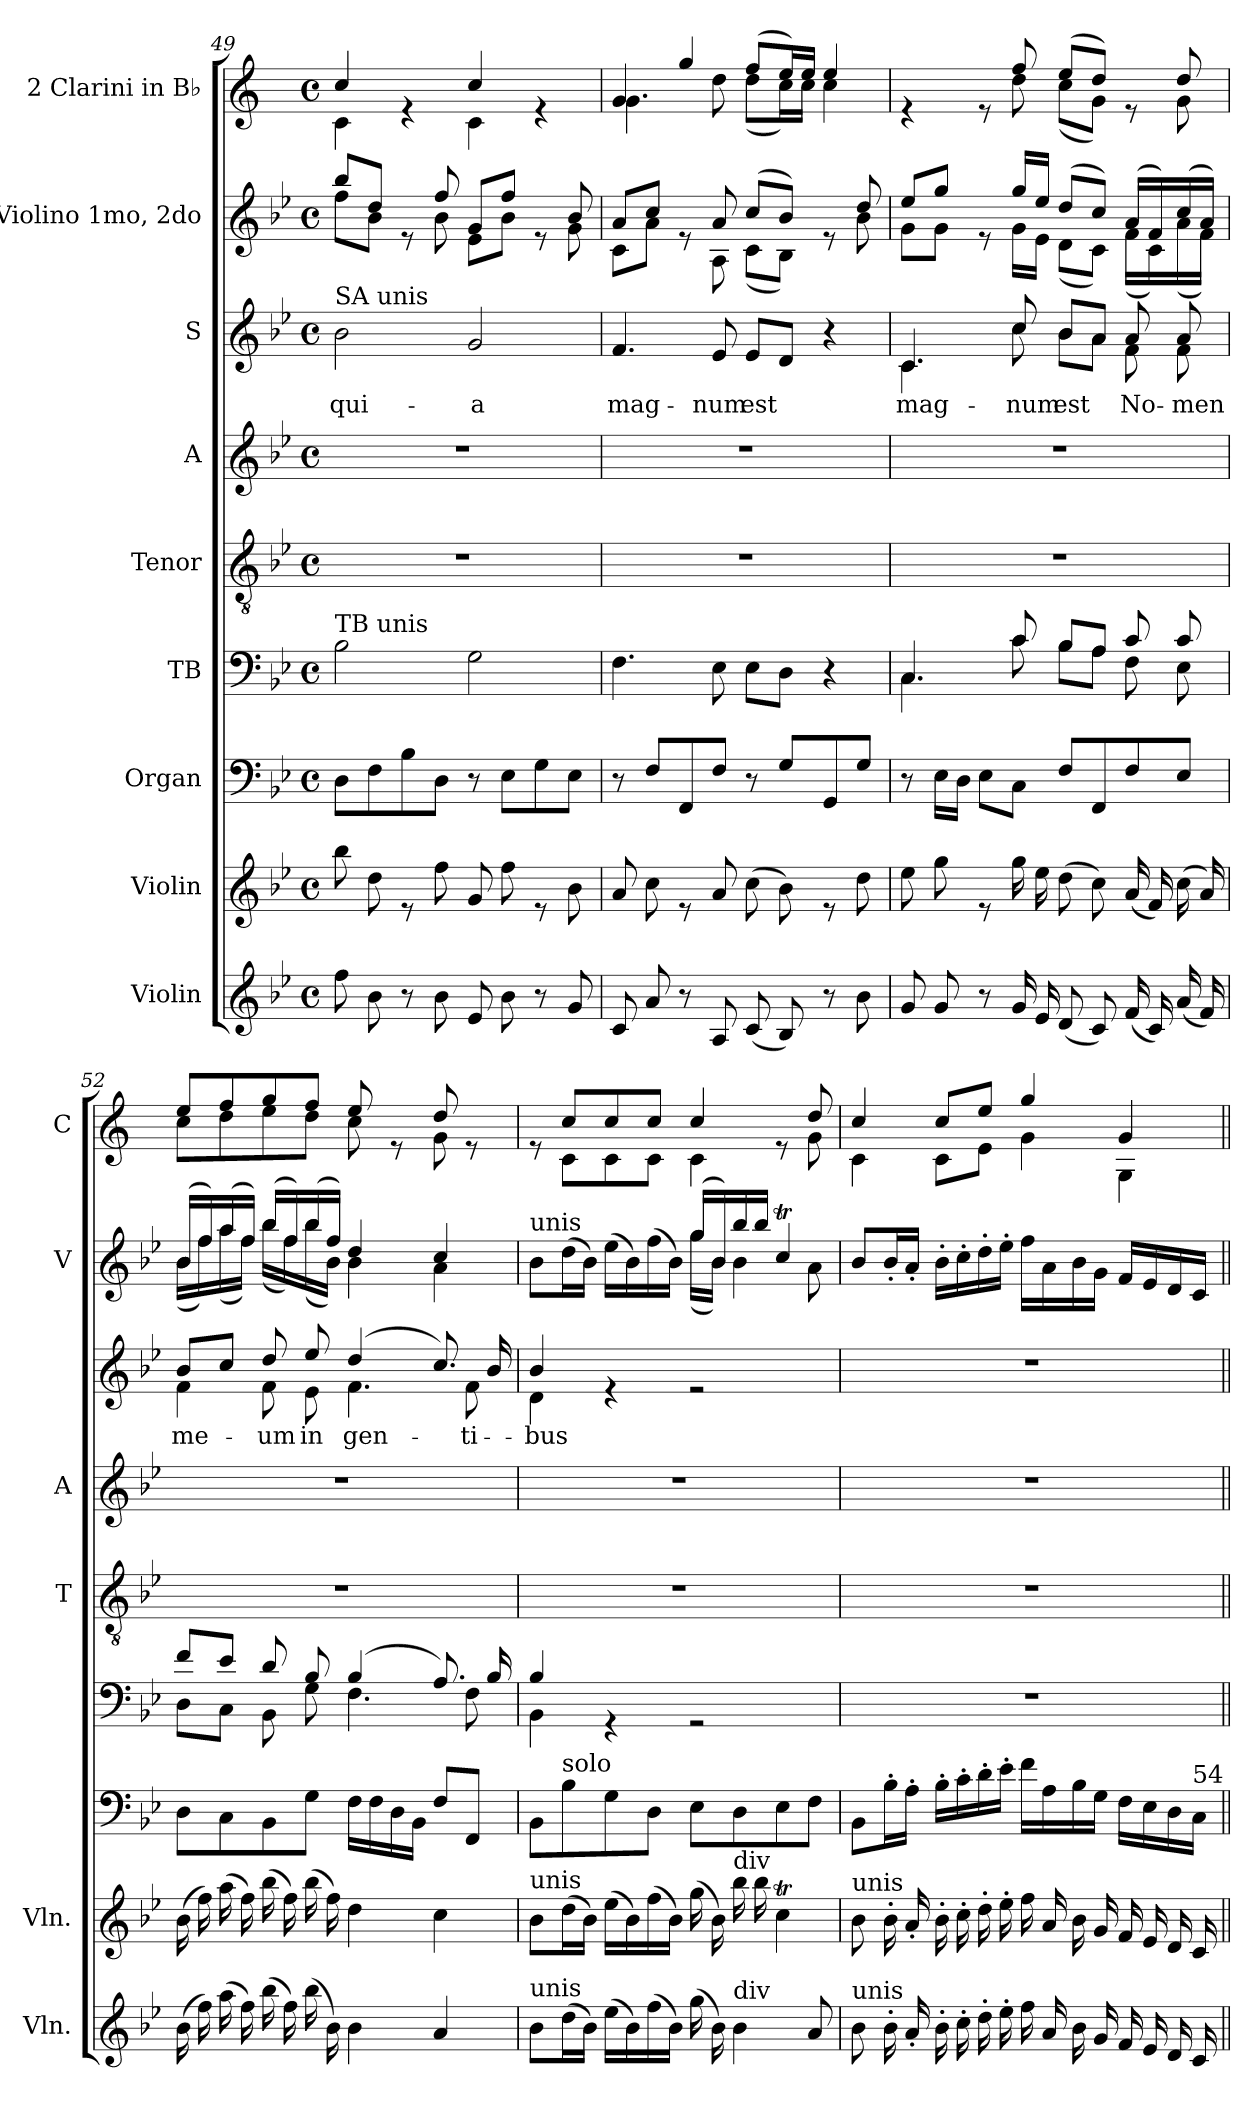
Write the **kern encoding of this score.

**kern	**kern	**kern	**kern	**kern	**kern	**kern	**text	**kern	**kern
*part9	*part8	*part7	*part6	*part5	*part4	*part3	*part3	*part2	*part1
*staff9	*staff8	*staff7	*staff6	*staff5	*staff4	*staff3	*staff3	*staff2	*staff1
*I"Violin	*I"Violin	*I"Organ	*I"TB	*I"Tenor	*I"A	*I"S	*	*I"Violino 1mo, 2do	*I"2 Clarini in B♭
*I'Vln.	*I'Vln.	*	*	*I'T	*I'A	*	*	*I'V	*I'C
!!LO:LB:g=z
*clefG2	*clefG2	*clefF4	*clefF4	*clefGv2	*clefG2	*clefG2	*	*clefG2	*clefG2
*	*	*	*	*	*	*	*	*	*ITrd1c2
*k[b-e-]	*k[b-e-]	*k[b-e-]	*k[b-e-]	*k[b-e-]	*k[b-e-]	*k[b-e-]	*	*k[b-e-]	*k[b-e-]
*M4/4	*M4/4	*M4/4	*M4/4	*M4/4	*M4/4	*M4/4	*	*M4/4	*M4/4
*met(c)	*met(c)	*met(c)	*met(c)	*met(c)	*met(c)	*met(c)	*	*met(c)	*met(c)
=49	=49	=49	=49	=49	=49	=49	=49	=49	=49
!	!	!	!	!	!	!LO:TX:a:t=SA unis	!	!	!
!	!	!	!LO:TX:a:t=TB unis	!	!	!	!	!	!
!	!	!	!	!	!	!	!LO:LY:b	!	!
*	*	*	*	*	*	*	*	*^	*^
8ff\	8bb-\	8D\L	2B-\	1r	1r	2b-\	qui-	8bb-/L	8ff\L	4b-/	4B-\
8b-\	8dd\	8F\	.	.	.	.	.	8dd/J	8b-\J	.	.
8r	8re	8B-\	.	.	.	.	.	8re	8ryy	4re	4ryy
8b-\	8ff\	8D\J	.	.	.	.	.	8ff/	8b-\	.	.
!	!	!	!	!	!	!	!LO:LY:b	!	!	!	!
8e-/	8g/	8r	2G\	.	.	2g/	-a	8g/L	8e-\L	4b-/	4B-\
8b-\	8ff\	8E-\L	.	.	.	.	.	8ff/J	8b-\J	.	.
8r	8re	8G\	.	.	.	.	.	8re	8ryy	4re	4ryy
8g/	8b-\	8E-\J	.	.	.	.	.	8b-/	8g\	.	.
=50	=50	=50	=50	=50	=50	=50	=50	=50	=50	=50	=50
!	!	!	!	!	!	!	!LO:LY:b	!	!	!	!
8c/	8a/	8r	4.F\	1r	1r	4.f/	mag-	8a/L	8c\L	4f/	4.f\
8a/	8cc\	8F/L	.	.	.	.	.	8cc/J	8a\J	.	.
8r	8re	8FF/	.	.	.	.	.	8re	8ryy	4ff/	.
!	!	!	!	!	!	!	!LO:LY:b	!	!	!	!
8A/	8a/	8F/J	8E-\	.	.	8e-/	-num	8a/	8A\	.	8cc\
!	!	!	!	!	!	!	!LO:LY:b	!	!	!	!
(8c/	(8cc\	8r	8E-\L	.	.	8e-/L	est	(8cc/L	(8c\L	(8ee-/L	(8cc\L
8B-/)	8b-\)	8G/L	8D\J	.	.	8d/J	.	8b-/J)	8B-\J)	16dd/L)	16b-\L)
.	.	.	.	.	.	.	.	.	.	16dd/JJ	16b-\JJ
8r	8re	8GG/	4r	.	.	4r	.	8re	8ryy	4dd/	4b-\
8b-\	8dd\	8G/J	.	.	.	.	.	8dd/	8b-\	.	.
=51	=51	=51	=51	=51	=51	=51	=51	=51	=51	=51	=51
*	*	*	*^	*	*	*^	*	*	*	*	*
!	!	!	!	!	!	!	!	!	!LO:LY:b	!	!	!	!
8g/	8ee-\	8r	4.C/	4.C\	1r	1r	4.c/	4.c\	mag-	8ee-/L	8g\L	4re	4.ryy
8g/	8gg\	16E-\LL	.	.	.	.	.	.	.	8gg/J	8g\J	.	.
.	.	16D\JJ	.	.	.	.	.	.	.	.	.	.	.
8r	8re	8E-\L	.	.	.	.	.	.	.	8re	8ryy	8re	.
!	!	!	!	!	!	!	!	!	!LO:LY:b	!	!	!	!
16g/	16gg\	8C\J	8c/	8c\	.	.	8cc/	8cc\	-num	16gg/LL	16g\LL	8ee-/	8cc\
16e-/	16ee-\	.	.	.	.	.	.	.	.	16ee-/JJ	16e-\JJ	.	.
!	!	!	!	!	!	!	!	!	!LO:LY:b	!	!	!	!
(8d/	(8dd\	8F/L	8B-/L	8B-\L	.	.	8b-/L	8b-\L	est	(8dd/L	(8d\L	(8dd/L	(8b-\L
8c/)	8cc\)	8FF/	8A/J	8A\J	.	.	8a/J	8a\J	.	8cc/J)	8c\J)	8cc/J)	8f\J)
!	!	!	!	!	!	!	!	!	!LO:LY:b	!	!	!	!
(16f/	(16a/	8F/	8c/	8F\	.	.	8a/	8f\	No-	(16a/LL	(16f\LL	8re	8ryy
16c/)	16f/)	.	.	.	.	.	.	.	.	16f/)	16c\)	.	.
!	!	!	!	!	!	!	!	!	!LO:LY:b	!	!	!	!
(16a/	(16cc\	8E-/J	8c/	8E-\	.	.	8a/	8f\	-men	(16cc/	(16a\	8cc/	8f\
16f/)	16a/)	.	.	.	.	.	.	.	.	16a/JJ)	16f\JJ)	.	.
!!LO:LB:g=z	!!
=52	=52	=52	=52	=52	=52	=52	=52	=52	=52	=52	=52	=52	=52
!	!	!	!	!	!	!	!	!	!LO:LY:b	!	!	!	!
(16b-\	(16b-\	8D\L	8f/L	8D\L	1r	1r	8b-/L	4f\	me-	(16b-/LL	(16b-\LL	8dd/L	8b-\L
16ff\)	16ff\)	.	.	.	.	.	.	.	.	16ff/)	16ff\)	.	.
(16aa\	(16aa\	8C\	8e-/J	8C\J	.	.	8cc/J	.	.	(16aa/	(16aa\	8ee-/	8cc\
16ff\)	16ff\)	.	.	.	.	.	.	.	.	16ff/JJ)	16ff\JJ)	.	.
!	!	!	!	!	!	!	!	!	!LO:LY:b	!	!	!	!
(16bb-\	(16bb-\	8BB-\	8d/	8BB-\	.	.	8dd/	8f\	-um	(16bb-/LL	(16bb-\LL	8ff/	8dd\
16ff\)	16ff\)	.	.	.	.	.	.	.	.	16ff/)	16ff\)	.	.
!	!	!	!	!	!	!	!	!	!LO:LY:b	!	!	!	!
(16bb-\	(16bb-\	8G\J	8B-/	8G\	.	.	8ee-/	8e-\	in	(16bb-/	(16bb-\	8ee-/J	8cc\J
16b-\)	16ff\)	.	.	.	.	.	.	.	.	16ff/JJ)	16b-\JJ)	.	.
!	!	!	!	!	!	!	!	!	!LO:LY:b	!	!	!	!
4b-\	4dd\	16F\LL	(4B-/	4.F\	.	.	(4dd/	4.f\	gen-	4dd/	4b-\	8dd/	8b-\
.	.	16F\	.	.	.	.	.	.	.	.	.	.	.
.	.	16D\	.	.	.	.	.	.	.	.	.	8re	8ryy
.	.	16BB-\JJ	.	.	.	.	.	.	.	.	.	.	.
4a/	4cc\	8F/L	8.A/)	.	.	.	8.cc/)	.	.	4cc/	4a\	8cc/	8f\
!	!	!	!	!	!	!	!	!	!LO:LY:b	!	!	!	!
.	.	8FF/J	.	8F\	.	.	.	8f\	-ti-	.	.	8re	8ryy
.	.	.	16B-/	.	.	.	16b-/	.	.	.	.	.	.
=53	=53	=53	=53	=53	=53	=53	=53	=53	=53	=53	=53	=53	=53
!	!	!	!	!	!	!	!	!	!	!LO:TX:a:t=unis	!	!	!
!	!LO:TX:a:t=unis	!	!	!	!	!	!	!	!	!	!	!	!
!LO:TX:a:t=unis	!	!	!	!	!	!	!	!	!	!	!	!	!
!	!	!	!	!	!	!	!	!	!LO:LY:b	!	!	!	!
8b-\L	8b-\L	8BB-\L	4B-/	4BB-\	1r	1r	4b-/	4d\	-bus	8b-\L	2ryy	8re	8ryy
!	!	!LO:TX:a:t=solo	!	!	!	!	!	!	!	!	!	!	!
(16dd\L	(16dd\L	8B-\	.	.	.	.	.	.	.	(16dd\L	.	8b-/L	8B-\L
16b-\JJ)	16b-\JJ)	.	.	.	.	.	.	.	.	16b-\JJ)	.	.	.
(16ee-\LL	(16ee-\LL	8G\	4rGG	2.ryy	.	.	4re	2.ryy	.	(16ee-\LL	.	8b-/	8B-\
16b-\)	16b-\)	.	.	.	.	.	.	.	.	16b-\)	.	.	.
(16ff\	(16ff\	8D\J	.	.	.	.	.	.	.	(16ff\	.	8b-/J	8B-\J
16b-\JJ)	16b-\JJ)	.	.	.	.	.	.	.	.	16b-\JJ)	.	.	.
(16gg\	(16gg\	8E-\L	2rGG	.	.	.	2re	.	.	(16gg/LL	(16gg\LL	4b-/	4B-\
16b-\)	16b-\)	.	.	.	.	.	.	.	.	16b-/)	16b-\JJ)	.	.
!	!LO:TX:a:t=div	!	!	!	!	!	!	!	!	!	!	!	!
!LO:TX:a:t=div	!	!	!	!	!	!	!	!	!	!	!	!	!
4b-\	16bb-\	8D\	.	.	.	.	.	.	.	16bb-/	4b-\	.	.
.	16bb-\	.	.	.	.	.	.	.	.	16bb-/JJ	.	.	.
.	4ccT\	8E-\	.	.	.	.	.	.	.	4ccT/	.	8re	8ryy
8a/	.	8F\J	.	.	.	.	.	.	.	.	8a\	8cc/	8f\
*	*	*	*v	*v	*	*	*v	*v	*	*	*	*	*
=54	=54	=54	=54	=54	=54	=54	=54	=54	=54	=54	=54
!	!	!	!	!	!	!	!	!LO:TX:a:t=unis	!	!	!
!	!LO:TX:a:t=unis	!	!	!	!	!	!	!	!	!	!
!LO:TX:a:t=unis	!	!	!	!	!	!	!	!	!	!	!
*	*	*	*	*	*	*	*	*v	*v	*	*
8b-\	8b-\	8BB-\L	1r	1r	1r	1r	.	8b-/L	4b-/	4B-\
16b-'\	16b-'\	16B-'\L	.	.	.	.	.	16b-'/L	.	.
16a'/	16a'/	16A'\JJ	.	.	.	.	.	16a'/JJ	.	.
16b-'\	16b-'\	16B-'\LL	.	.	.	.	.	16b-'\LL	8b-/L	8B-\L
16cc'\	16cc'\	16c'\	.	.	.	.	.	16cc'\	.	.
16dd'\	16dd'\	16d'\	.	.	.	.	.	16dd'\	8dd/J	8d\J
16ee-'\	16ee-'\	16e-'\JJ	.	.	.	.	.	16ee-'\JJ	.	.
16ff\	16ff\	16f\LL	.	.	.	.	.	16ff\LL	4ff/	4f\
16a/	16a/	16A\	.	.	.	.	.	16a\	.	.
16b-\	16b-\	16B-\	.	.	.	.	.	16b-\	.	.
16g/	16g/	16G\JJ	.	.	.	.	.	16g\JJ	.	.
16f/	16f/	16F\LL	.	.	.	.	.	16f/LL	4f/	4F\
16e-/	16e-/	16E-\	.	.	.	.	.	16e-/	.	.
16d/	16d/	16D\	.	.	.	.	.	16d/	.	.
!	!	!LO:TX:a:t=54	!	!	!	!	!	!	!	!
16c/	16c/	16C\JJ	.	.	.	.	.	16c/JJ	.	.
*	*	*	*	*	*	*	*	*	*v	*v
=||	=||	=||	=||	=||	=||	=||	=||	=||	=||
*-	*-	*-	*-	*-	*-	*-	*-	*-	*-
